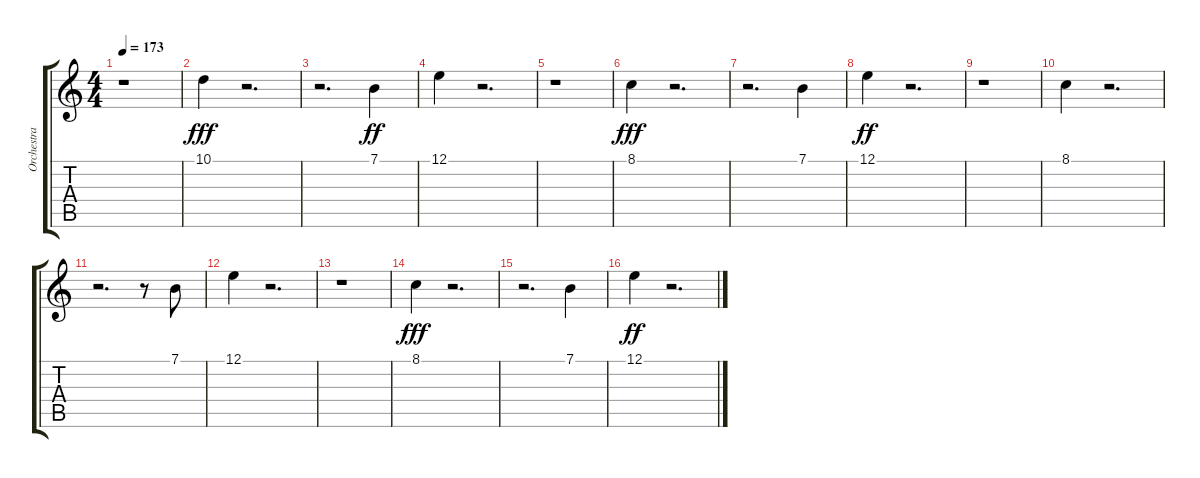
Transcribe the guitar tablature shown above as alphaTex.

\track ("Orchestra Hits" "Orchestra ") {instrument orchestrahit}
\staff {score tabs}
\tuning (E4 B3 G3 D3 A2 E2) {hide}
\ts (4 4)
\tempo 173
\clef g2
\ks c
r.1{dy ff} |
10.1.4{dy fff} r.2{d} |
r.2{d} 7.1.4{dy ff} |
12.1.4 r.2{d} |
r.1 |
8.1.4{dy fff} r.2{d} |
r.2{d} 7.1.4 |
12.1.4{dy ff} r.2{d} |
r.1 |
8.1.4 r.2{d} |
r.2{d} r.8 7.1.8 |
12.1.4 r.2{d} |
r.1 |
8.1.4{dy fff} r.2{d} |
r.2{d} 7.1.4 |
12.1.4{dy ff} r.2{d}
